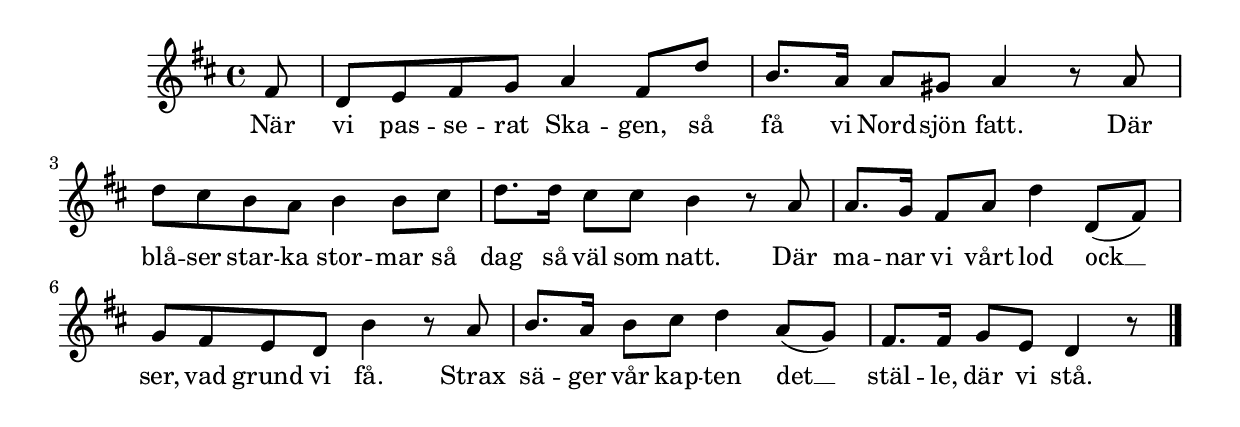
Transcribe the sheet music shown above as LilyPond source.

{
\time 4/4
\key d \major
\partial 8

 fis'8  | 
 d' e' fis' g' a'4 fis'8 d''  | 
 b'8. a'16 a'8 gis' a'4 r8 a'  | 
 d'' cis'' b' a' b'4 b'8 cis''  | 
 d''8. d''16 cis''8 cis'' b'4 r8 a'  | 
 a'8. g'16 fis'8 a' d''4 d'8-( fis'-)  | 
 g' fis' e' d' b'4 r8 a'  | 
 b'8. a'16 b'8 cis'' d''4 a'8-( g'-)  | 
 fis'8. fis'16 g'8 e' d'4 r8 \bar "|."
 }
 \addlyrics {
     När vi pas -- se -- rat Ska -- gen, så få vi Nord -- sjön fatt. Där
     blå -- ser star -- ka stor -- mar så dag så väl som natt. Där
     ma -- nar vi vårt lod ock __ ser, vad grund vi få. Strax
     sä -- ger vår kap -- ten det __ stäl -- le, där vi stå.
}
